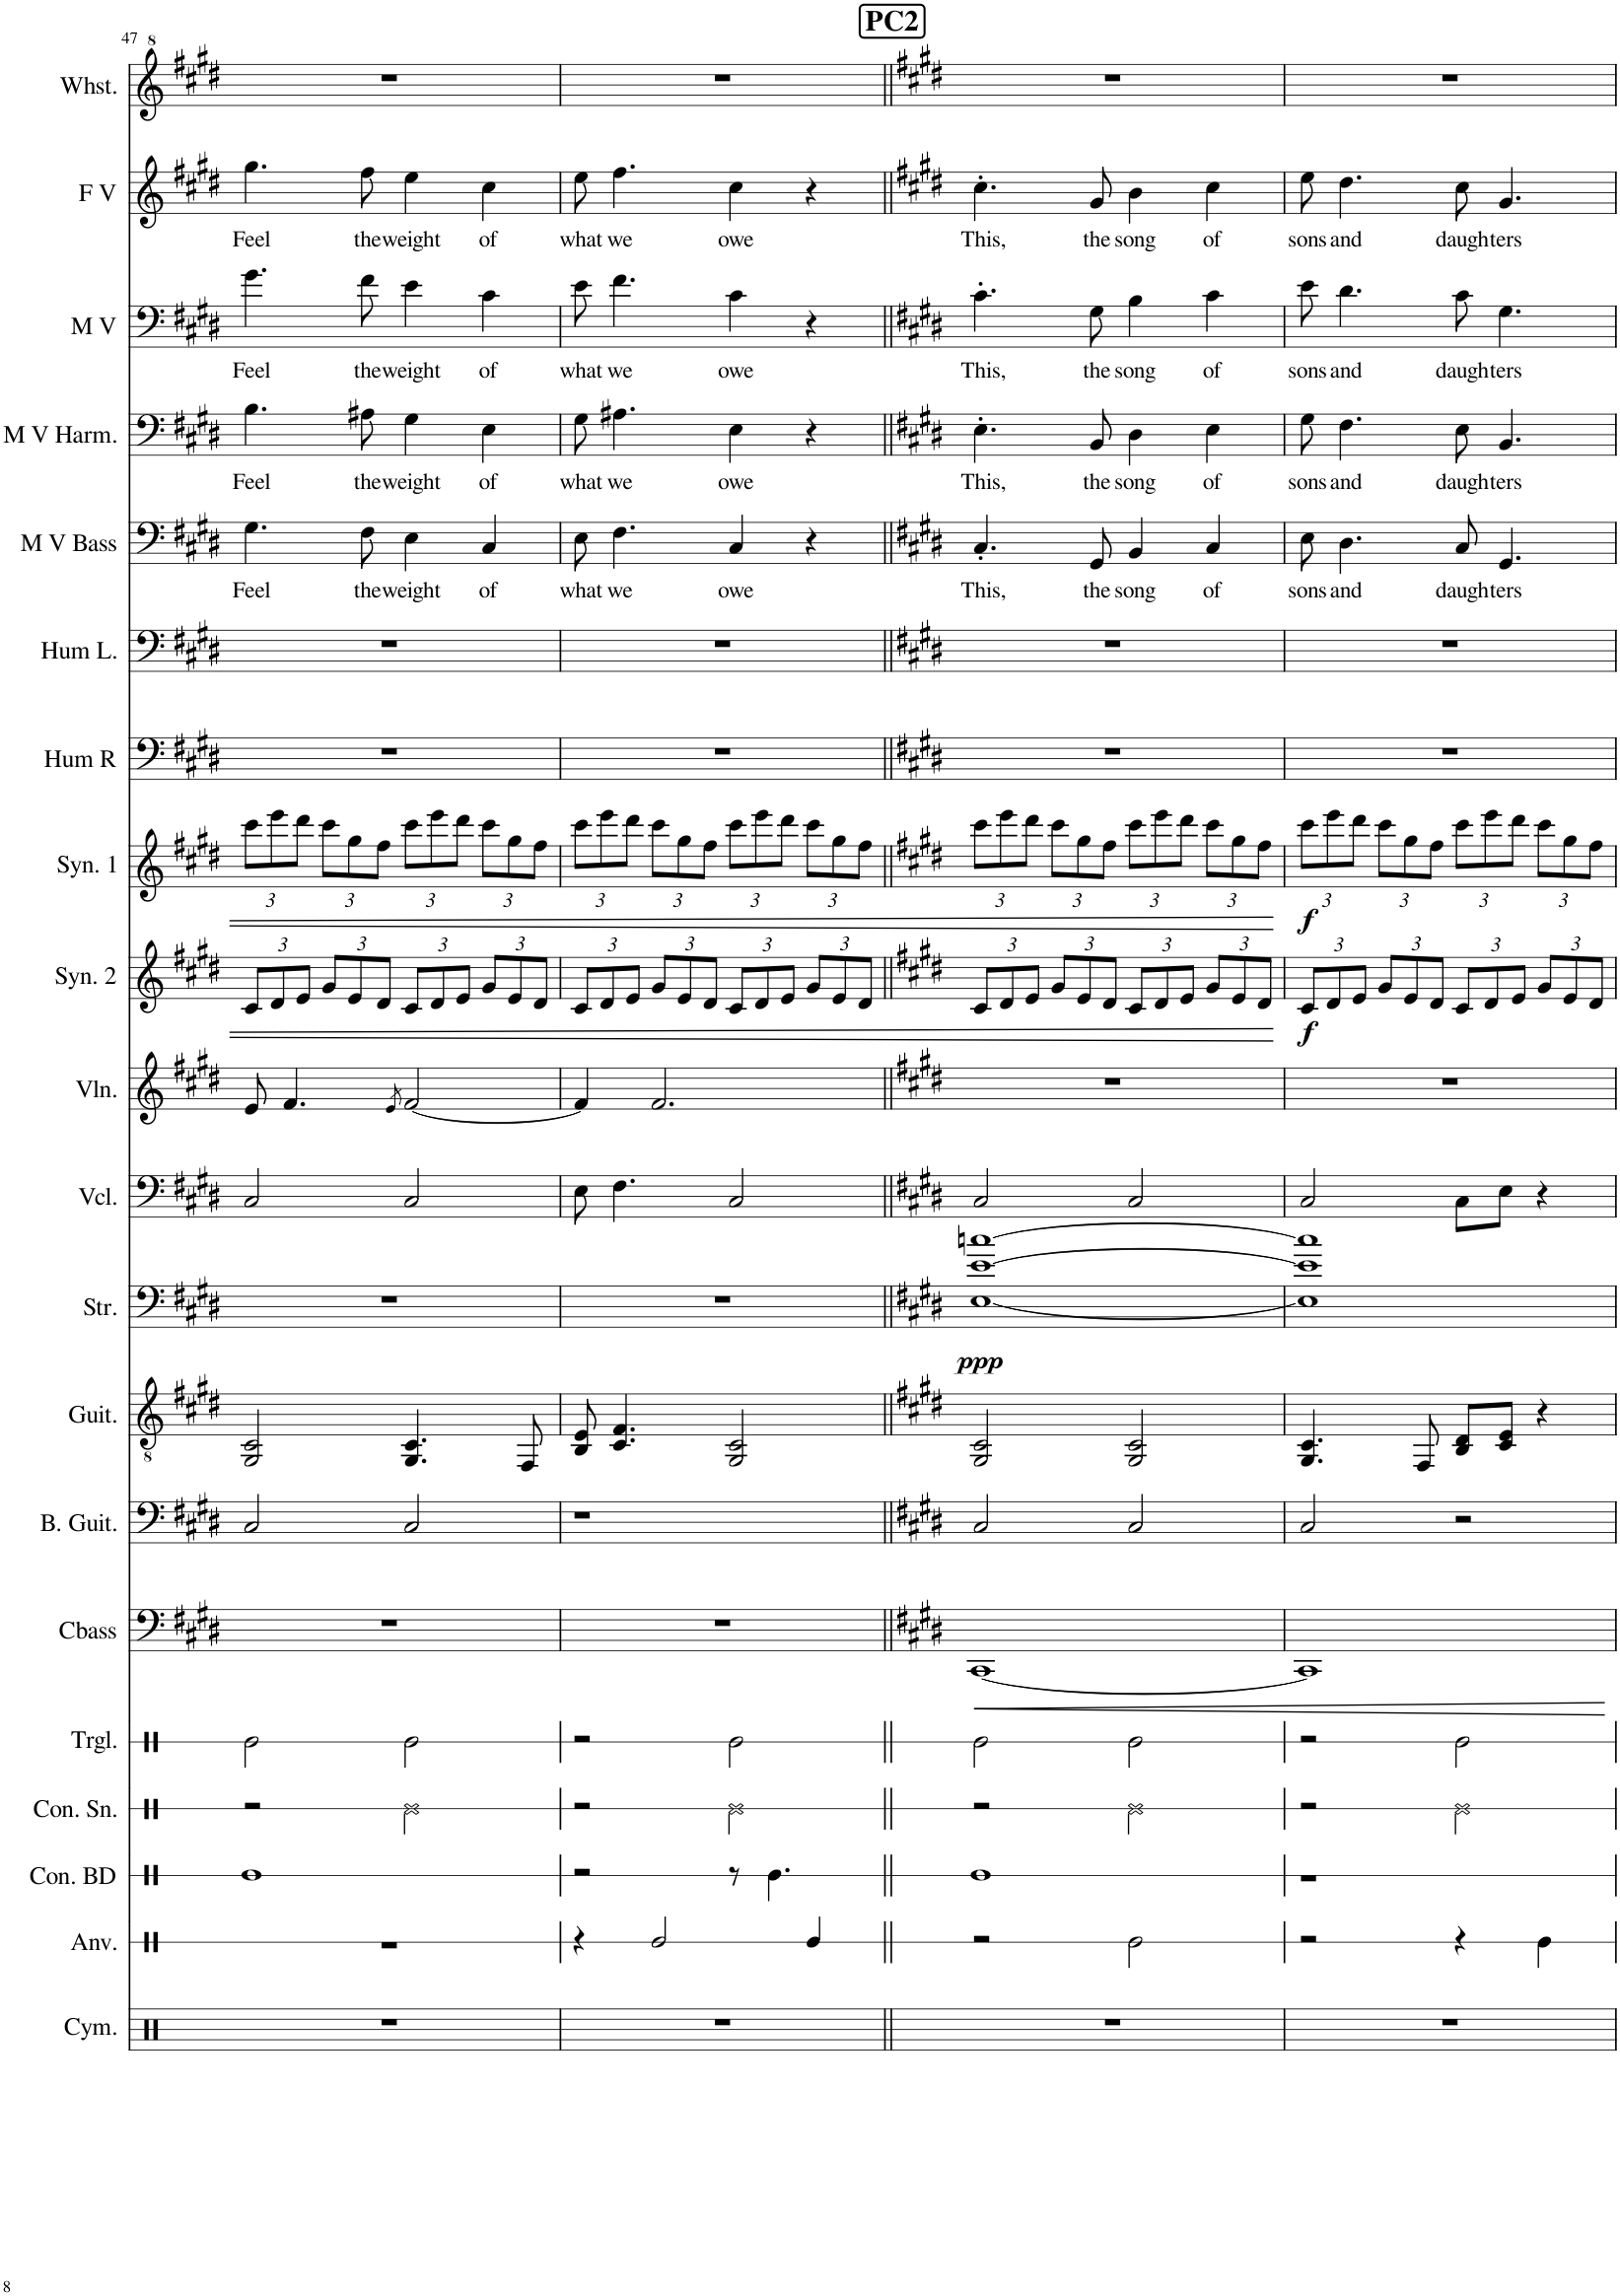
**kern	**kern	**kern	**kern	**kern	**kern	**dynam	**kern	**kern	**kern	**dynam	**kern	**kern	**kern	**dynam	**kern	**dynam	**kern	**kern	**kern	**text	**kern	**text	**kern	**text	**kern	**text	**kern
*part20	*part19	*part18	*part17	*part16	*part15	*part15	*part14	*part13	*part12	*part12	*part11	*part10	*part9	*part9	*part8	*part8	*part7	*part6	*part5	*part5	*part4	*part4	*part3	*part3	*part2	*part2	*part1
*staff20	*staff19	*staff18	*staff17	*staff16	*staff15	*staff15	*staff14	*staff13	*staff12	*staff12	*staff11	*staff10	*staff9	*staff9	*staff8	*staff8	*staff7	*staff6	*staff5	*staff5	*staff4	*staff4	*staff3	*staff3	*staff2	*staff2	*staff1
*I"Cymbals	*I"Anvil	*I"Concert Bass Drum	*I"Concert Snare Drum	*I"Triangle	*I"Contrabass	*	*I"Bass Guitar	*I"Classical Guitar	*I"Strings	*	*I"Cello	*I"Violin	*I"Synth 2	*	*I"Synth	*	*I"Hum R	*I"Humming Left	*I"Male Vox Bass	*	*I"Male V Harmony	*	*I"Male lead vox	*	*I"Female Lead Vocals	*	*I"Whistling
*I'Cym.	*I'Anv.	*I'Con. BD	*I'Con. Sn.	*I'Trgl.	*I'Cbass	*	*I'B. Guit.	*I'Guit.	*I'Str.	*	*	*I'Vln.	*I'Syn. 2	*	*I'Syn. 1	*	*I'Hum R	*I'Hum L.	*I'M V Bass	*	*I'M V Harm.	*	*I'M V	*	*I'F V	*	*I'Whst.
!!LO:PB:g=z
*clefX	*clefX	*clefX	*clefX	*clefX	*clefF4	*	*clefF4	*clefGv2	*clefF4	*	*clefF4	*clefG2	*clefG2	*	*clefG2	*	*clefF4	*clefF4	*clefF4	*	*clefF4	*	*clefF4	*	*clefG2	*	*clefG^2
*	*	*	*	*	*	*	*Trd7c12	*Trd7c12	*	*	*	*	*Trd-7c-12	*	*	*	*	*	*	*	*	*	*	*	*	*	*
*k[]	*k[]	*k[]	*k[]	*k[]	*k[f#c#g#d#]	*	*k[f#c#g#d#]	*k[f#c#g#d#]	*k[f#c#g#d#]	*	*k[f#c#g#d#]	*k[f#c#g#d#]	*k[f#c#g#d#]	*	*k[f#c#g#d#]	*	*k[f#c#g#d#]	*k[f#c#g#d#]	*k[f#c#g#d#]	*	*k[f#c#g#d#]	*	*k[f#c#g#d#]	*	*k[f#c#g#d#]	*	*k[f#c#g#d#]
*M4/4	*M4/4	*M4/4	*M4/4	*M4/4	*M4/4	*	*M4/4	*M4/4	*M4/4	*	*M4/4	*M4/4	*M4/4	*	*M4/4	*	*M4/4	*M4/4	*M4/4	*	*M4/4	*	*M4/4	*	*M4/4	*	*M4/4
*	*	*	*	*	*	*	*	*	*	*	*	*	*Xbrackettup	*	*Xbrackettup	*	*	*	*	*	*	*	*	*	*	*	*
=47	=47	=47	=47	=47	=47	=47	=47	=47	=47	=47	=47	=47	=47	=47	=47	=47	=47	=47	=47	=47	=47	=47	=47	=47	=47	=47	=47
!	!	!	!	!	!	!	!	!	!	!	!	!	!	!	!	!	!	!	!	!LO:LY:b	!	!LO:LY:b	!	!LO:LY:b	!	!LO:LY:b	!
1r	1r	1Re	2r	2Re\	1r	.	2C#/	2GG#/ 2C#/	1r	.	2C#/	8e/	12c#/L	.	12ccc#\L	.	1r	1r	4.G#\	Feel	4.B\	Feel	4.g#\	Feel	4.gg#\	Feel	1r
.	.	.	.	.	.	.	.	.	.	.	.	.	12d#/	.	12eee\	.	.	.	.	.	.	.	.	.	.	.	.
.	.	.	.	.	.	.	.	.	.	.	.	4.f#/	.	.	.	.	.	.	.	.	.	.	.	.	.	.	.
.	.	.	.	.	.	.	.	.	.	.	.	.	12e/J	.	12ddd#\J	.	.	.	.	.	.	.	.	.	.	.	.
.	.	.	.	.	.	.	.	.	.	.	.	.	12g#/L	.	12ccc#\L	.	.	.	.	.	.	.	.	.	.	.	.
.	.	.	.	.	.	.	.	.	.	.	.	.	12e/	.	12gg#\	.	.	.	.	.	.	.	.	.	.	.	.
!	!	!	!	!	!	!	!	!	!	!	!	!	!	!	!	!	!	!	!	!LO:LY:b	!	!LO:LY:b	!	!LO:LY:b	!	!LO:LY:b	!
.	.	.	.	.	.	.	.	.	.	.	.	.	.	.	.	.	.	.	8F#\	the	8A#X\	the	8f#\	the	8ff#\	the	.
.	.	.	.	.	.	.	.	.	.	.	.	.	12d#/J	.	12ff#\J	.	.	.	.	.	.	.	.	.	.	.	.
.	.	.	.	.	.	.	.	.	.	.	.	8qe/	.	.	.	.	.	.	.	.	.	.	.	.	.	.	.
!	!	!	!	!	!	!	!	!	!	!	!	!	!	!	!	!	!	!	!	!LO:LY:b	!	!LO:LY:b	!	!LO:LY:b	!	!LO:LY:b	!
.	.	.	2Re\	2Re\	.	.	2C#/	4.GG#/ 4.C#/	.	.	2C#/	[2f#/	12c#/L	.	12ccc#\L	.	.	.	4E\	weight	4G#\	weight	4e\	weight	4ee\	weight	.
.	.	.	.	.	.	.	.	.	.	.	.	.	12d#/	.	12eee\	.	.	.	.	.	.	.	.	.	.	.	.
.	.	.	.	.	.	.	.	.	.	.	.	.	12e/J	.	12ddd#\J	.	.	.	.	.	.	.	.	.	.	.	.
!	!	!	!	!	!	!	!	!	!	!	!	!	!	!	!	!	!	!	!	!LO:LY:b	!	!LO:LY:b	!	!LO:LY:b	!	!LO:LY:b	!
.	.	.	.	.	.	.	.	.	.	.	.	.	12g#/L	.	12ccc#\L	.	.	.	4C#/	of	4E\	of	4c#\	of	4cc#\	of	.
.	.	.	.	.	.	.	.	.	.	.	.	.	12e/	.	12gg#\	.	.	.	.	.	.	.	.	.	.	.	.
.	.	.	.	.	.	.	.	8FF#/	.	.	.	.	.	.	.	.	.	.	.	.	.	.	.	.	.	.	.
.	.	.	.	.	.	.	.	.	.	.	.	.	12d#/J	.	12ff#\J	.	.	.	.	.	.	.	.	.	.	.	.
=48	=48	=48	=48	=48	=48	=48	=48	=48	=48	=48	=48	=48	=48	=48	=48	=48	=48	=48	=48	=48	=48	=48	=48	=48	=48	=48	=48
!	!	!	!	!	!	!	!	!	!	!	!	!	!	!	!	!	!	!	!	!LO:LY:b	!	!LO:LY:b	!	!LO:LY:b	!	!LO:LY:b	!
1r	4r	2r	2r	2r	1r	.	1r	8BB/ 8E/	1r	.	8E\	4f#/]	12c#/L	.	12ccc#\L	.	1r	1r	8E\	what	8G#\	what	8e\	what	8ee\	what	1r
.	.	.	.	.	.	.	.	.	.	.	.	.	12d#/	.	12eee\	.	.	.	.	.	.	.	.	.	.	.	.
!	!	!	!	!	!	!	!	!	!	!	!	!	!	!	!	!	!	!	!	!LO:LY:b	!	!LO:LY:b	!	!LO:LY:b	!	!LO:LY:b	!
.	.	.	.	.	.	.	.	4.C#/ 4.F#/	.	.	4.F#\	.	.	.	.	.	.	.	4.F#\	we	4.A#X\	we	4.f#\	we	4.ff#\	we	.
.	.	.	.	.	.	.	.	.	.	.	.	.	12e/J	.	12ddd#\J	.	.	.	.	.	.	.	.	.	.	.	.
.	2Re/	.	.	.	.	.	.	.	.	.	.	2.f#/	12g#/L	.	12ccc#\L	.	.	.	.	.	.	.	.	.	.	.	.
.	.	.	.	.	.	.	.	.	.	.	.	.	12e/	.	12gg#\	.	.	.	.	.	.	.	.	.	.	.	.
.	.	.	.	.	.	.	.	.	.	.	.	.	12d#/J	.	12ff#\J	.	.	.	.	.	.	.	.	.	.	.	.
!	!	!	!	!	!	!	!	!	!	!	!	!	!	!	!	!	!	!	!	!LO:LY:b	!	!LO:LY:b	!	!LO:LY:b	!	!LO:LY:b	!
.	.	8r	2Re\	2Re\	.	.	.	2GG#/ 2C#/	.	.	2C#/	.	12c#/L	.	12ccc#\L	.	.	.	4C#/	owe	4E\	owe	4c#\	owe	4cc#\	owe	.
.	.	.	.	.	.	.	.	.	.	.	.	.	12d#/	.	12eee\	.	.	.	.	.	.	.	.	.	.	.	.
.	.	4.Re\	.	.	.	.	.	.	.	.	.	.	.	.	.	.	.	.	.	.	.	.	.	.	.	.	.
.	.	.	.	.	.	.	.	.	.	.	.	.	12e/J	.	12ddd#\J	.	.	.	.	.	.	.	.	.	.	.	.
.	4Re/	.	.	.	.	.	.	.	.	.	.	.	12g#/L	.	12ccc#\L	.	.	.	4r	.	4r	.	4r	.	4r	.	.
.	.	.	.	.	.	.	.	.	.	.	.	.	12e/	.	12gg#\	.	.	.	.	.	.	.	.	.	.	.	.
.	.	.	.	.	.	.	.	.	.	.	.	.	12d#/J	.	12ff#\J	.	.	.	.	.	.	.	.	.	.	.	.
!!LO:REH:place=s1:a:B:cj:fs=14:t=PC2
=49||	=49||	=49||	=49||	=49||	=49||	=49||	=49||	=49||	=49||	=49||	=49||	=49||	=49||	=49||	=49||	=49||	=49||	=49||	=49||	=49||	=49||	=49||	=49||	=49||	=49||	=49||	=49||
*	*	*	*	*	*k[f#c#g#d#]	*	*k[f#c#g#d#]	*k[f#c#g#d#]	*k[f#c#g#d#]	*	*k[f#c#g#d#]	*k[f#c#g#d#]	*k[f#c#g#d#]	*	*k[f#c#g#d#]	*	*k[f#c#g#d#]	*k[f#c#g#d#]	*k[f#c#g#d#]	*	*k[f#c#g#d#]	*	*k[f#c#g#d#]	*	*k[f#c#g#d#]	*	*k[f#c#g#d#]
!	!	!	!	!	!	!LO:HP:b	!	!	!	!LO:DY:b	!	!	!	!	!	!	!	!	!	!LO:LY:b	!	!LO:LY:b	!	!LO:LY:b	!	!LO:LY:b	!
1r	2r	1Re	2r	2Re\	[1CC#	<	2C#/	2GG#/ 2C#/	[1E [1e [1ccn	ppp	2C#/	1r	12c#/L	.	12ccc#\L	.	1r	1r	4.C#'/	This,	4.E'\	This,	4.c#'\	This,	4.cc#'\	This,	1r
.	.	.	.	.	.	.	.	.	.	.	.	.	12d#/	.	12eee\	.	.	.	.	.	.	.	.	.	.	.	.
.	.	.	.	.	.	.	.	.	.	.	.	.	12e/J	.	12ddd#\J	.	.	.	.	.	.	.	.	.	.	.	.
.	.	.	.	.	.	.	.	.	.	.	.	.	12g#/L	.	12ccc#\L	.	.	.	.	.	.	.	.	.	.	.	.
.	.	.	.	.	.	.	.	.	.	.	.	.	12e/	.	12gg#\	.	.	.	.	.	.	.	.	.	.	.	.
!	!	!	!	!	!	!	!	!	!	!	!	!	!	!	!	!	!	!	!	!LO:LY:b	!	!LO:LY:b	!	!LO:LY:b	!	!LO:LY:b	!
.	.	.	.	.	.	.	.	.	.	.	.	.	.	.	.	.	.	.	8GG#/	the	8BB/	the	8G#\	the	8g#/	the	.
.	.	.	.	.	.	.	.	.	.	.	.	.	12d#/J	.	12ff#\J	.	.	.	.	.	.	.	.	.	.	.	.
!	!	!	!	!	!	!	!	!	!	!	!	!	!	!	!	!	!	!	!	!LO:LY:b	!	!LO:LY:b	!	!LO:LY:b	!	!LO:LY:b	!
.	2Re\	.	2Re\	2Re\	.	.	2C#/	2GG#/ 2C#/	.	.	2C#/	.	12c#/L	.	12ccc#\L	.	.	.	4BB/	song	4D#\	song	4B\	song	4b\	song	.
.	.	.	.	.	.	.	.	.	.	.	.	.	12d#/	.	12eee\	.	.	.	.	.	.	.	.	.	.	.	.
.	.	.	.	.	.	.	.	.	.	.	.	.	12e/J	.	12ddd#\J	.	.	.	.	.	.	.	.	.	.	.	.
!	!	!	!	!	!	!	!	!	!	!	!	!	!	!	!	!	!	!	!	!LO:LY:b	!	!LO:LY:b	!	!LO:LY:b	!	!LO:LY:b	!
.	.	.	.	.	.	.	.	.	.	.	.	.	12g#/L	.	12ccc#\L	.	.	.	4C#/	of	4E\	of	4c#\	of	4cc#\	of	.
.	.	.	.	.	.	.	.	.	.	.	.	.	12e/	.	12gg#\	.	.	.	.	.	.	.	.	.	.	.	.
.	.	.	.	.	.	.	.	.	.	.	.	.	12d#/J	.	12ff#\J	.	.	.	.	.	.	.	.	.	.	.	.
=50	=50	=50	=50	=50	=50	=50	=50	=50	=50	=50	=50	=50	=50	=50	=50	=50	=50	=50	=50	=50	=50	=50	=50	=50	=50	=50	=50
!	!	!	!	!	!	!	!	!	!	!	!	!	!	!LO:DY:b	!	!LO:DY:b	!	!	!	!LO:LY:b	!	!LO:LY:b	!	!LO:LY:b	!	!LO:LY:b	!
1r	2r	1r	2r	2r	1CC#]	.	2C#/	4.GG#/ 4.C#/	1E] 1e] 1cc]	.	2C#/	1r	12c#/L	f	12ccc#\L	f	1r	1r	8E\	sons	8G#\	sons	8e\	sons	8ee\	sons	1r
.	.	.	.	.	.	.	.	.	.	.	.	.	12d#/	.	12eee\	.	.	.	.	.	.	.	.	.	.	.	.
!	!	!	!	!	!	!	!	!	!	!	!	!	!	!	!	!	!	!	!	!LO:LY:b	!	!LO:LY:b	!	!LO:LY:b	!	!LO:LY:b	!
.	.	.	.	.	.	.	.	.	.	.	.	.	.	.	.	.	.	.	4.D#\	and	4.F#\	and	4.d#\	and	4.dd#\	and	.
.	.	.	.	.	.	.	.	.	.	.	.	.	12e/J	.	12ddd#\J	.	.	.	.	.	.	.	.	.	.	.	.
.	.	.	.	.	.	.	.	.	.	.	.	.	12g#/L	.	12ccc#\L	.	.	.	.	.	.	.	.	.	.	.	.
.	.	.	.	.	.	.	.	.	.	.	.	.	12e/	.	12gg#\	.	.	.	.	.	.	.	.	.	.	.	.
.	.	.	.	.	.	.	.	8FF#/	.	.	.	.	.	.	.	.	.	.	.	.	.	.	.	.	.	.	.
.	.	.	.	.	.	.	.	.	.	.	.	.	12d#/J	.	12ff#\J	.	.	.	.	.	.	.	.	.	.	.	.
!	!	!	!	!	!	!	!	!	!	!	!	!	!	!	!	!	!	!	!	!LO:LY:b	!	!LO:LY:b	!	!LO:LY:b	!	!LO:LY:b	!
.	4r	.	2Re\	2Re\	.	.	2r	8BB/ 8D#/L	.	.	8C#\L	.	12c#/L	.	12ccc#\L	.	.	.	8C#/	daugh	8E\	daugh	8c#\	daugh	8cc#\	daugh	.
.	.	.	.	.	.	.	.	.	.	.	.	.	12d#/	.	12eee\	.	.	.	.	.	.	.	.	.	.	.	.
!	!	!	!	!	!	!	!	!	!	!	!	!	!	!	!	!	!	!	!	!LO:LY:b	!	!LO:LY:b	!	!LO:LY:b	!	!LO:LY:b	!
.	.	.	.	.	.	.	.	8C#/ 8E/J	.	.	8E\J	.	.	.	.	.	.	.	4.GG#/	ters	4.BB/	ters	4.G#\	ters	4.g#/	ters	.
.	.	.	.	.	.	.	.	.	.	.	.	.	12e/J	.	12ddd#\J	.	.	.	.	.	.	.	.	.	.	.	.
.	4Re\	.	.	.	.	.	.	4r	.	.	4r	.	12g#/L	.	12ccc#\L	.	.	.	.	.	.	.	.	.	.	.	.
.	.	.	.	.	.	.	.	.	.	.	.	.	12e/	.	12gg#\	.	.	.	.	.	.	.	.	.	.	.	.
.	.	.	.	.	.	.	.	.	.	.	.	.	12d#/J	.	12ff#\J	.	.	.	.	.	.	.	.	.	.	.	.
.	.	.	.	.	.	[	.	.	.	.	.	.	.	.	.	.	.	.	.	.	.	.	.	.	.	.	.
=	=	=	=	=	=	=	=	=	=	=	=	=	=	=	=	=	=	=	=	=	=	=	=	=	=	=	=
*-	*-	*-	*-	*-	*-	*-	*-	*-	*-	*-	*-	*-	*-	*-	*-	*-	*-	*-	*-	*-	*-	*-	*-	*-	*-	*-	*-
